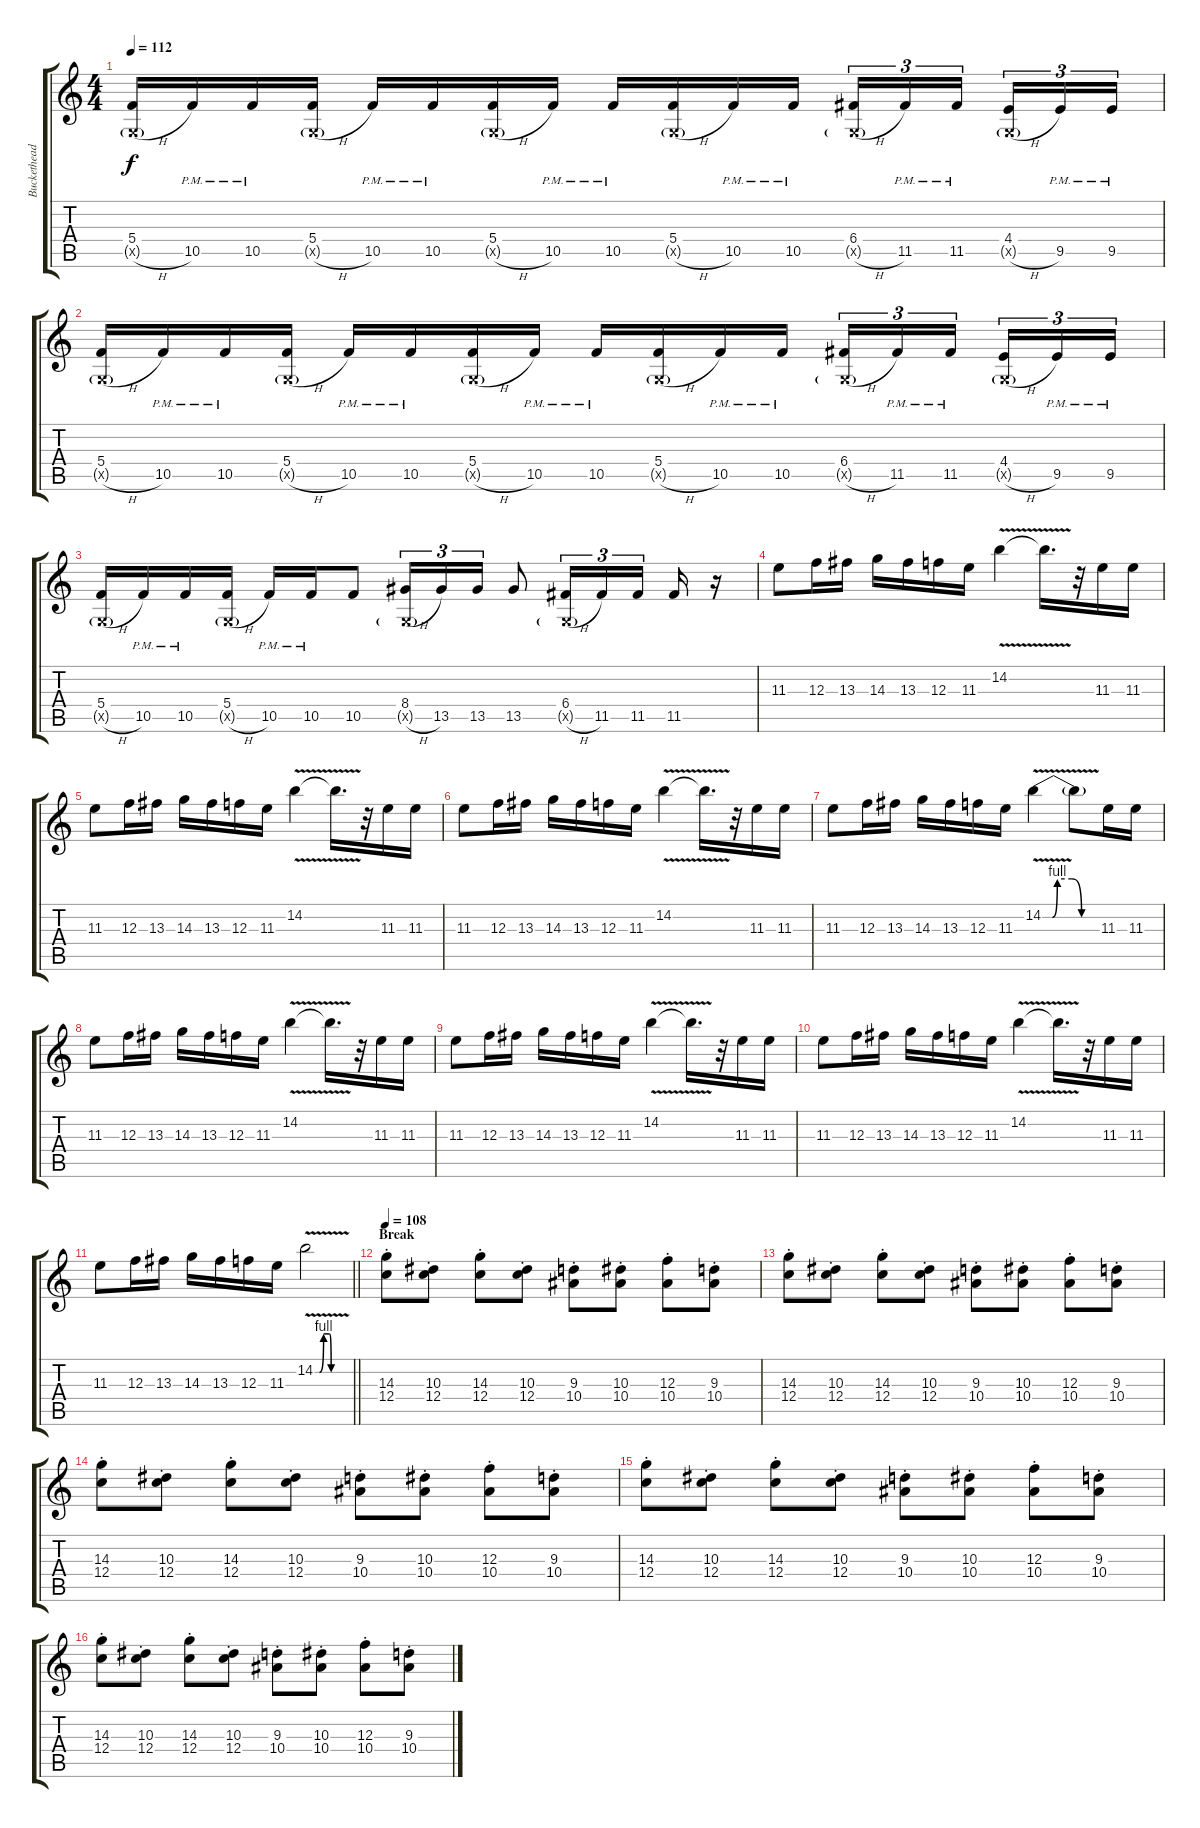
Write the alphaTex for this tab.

\track ("Buckethead" "Buckethead") {instrument distortionguitar}
\staff {score tabs}
\tuning (D4 A3 F3 C3 G2 D2) {hide}
\ts (4 4)
\tempo 112
\clef g2
\ks c
(5.4 0.5{h g x}).16{dy f} 10.5{pm}.16 10.5{pm}.16 (5.4 0.5{h g x}).16 10.5{pm}.16 10.5{pm}.16 (5.4 0.5{h g x}).16 10.5{pm}.16 10.5{pm}.16 (5.4 0.5{h g x}).16 10.5{pm}.16 10.5{pm}.16 (6.4 0.5{h g x}).16{tu (3 2)} 11.5{pm}.16{tu (3 2)} 11.5{pm}.16{tu (3 2) beam splitsecondary} (4.4 0.5{h g x}).16{tu (3 2)} 9.5{pm}.16{tu (3 2)} 9.5{pm}.16{tu (3 2)} |
(5.4 0.5{h g x}).16 10.5{pm}.16 10.5{pm}.16 (5.4 0.5{h g x}).16 10.5{pm}.16 10.5{pm}.16 (5.4 0.5{h g x}).16 10.5{pm}.16 10.5{pm}.16 (5.4 0.5{h g x}).16 10.5{pm}.16 10.5{pm}.16 (6.4 0.5{h g x}).16{tu (3 2)} 11.5{pm}.16{tu (3 2)} 11.5{pm}.16{tu (3 2) beam splitsecondary} (4.4 0.5{h g x}).16{tu (3 2)} 9.5{pm}.16{tu (3 2)} 9.5{pm}.16{tu (3 2)} |
(5.4 0.5{h g x}).16 10.5{pm}.16 10.5{pm}.16 (5.4 0.5{h g x}).16 10.5{pm}.16 10.5{pm}.16 10.5.8 (8.4 0.5{h g x}).16{tu (3 2)} 13.5.16{tu (3 2)} 13.5.16{tu (3 2)} 13.5.8 (6.4 0.5{h g x}).16{tu (3 2)} 11.5.16{tu (3 2)} 11.5.16{tu (3 2) beam splitsecondary} 11.5.16 r.16 |
11.3.8 12.3.16 13.3.16 14.3.16 13.3.16 12.3.16 11.3.16 14.2{v}.4 14.2{t}.16{d} r.32 11.3.16 11.3.16 |
11.3.8 12.3.16 13.3.16 14.3.16 13.3.16 12.3.16 11.3.16 14.2{v}.4 14.2{t}.16{d} r.32 11.3.16 11.3.16 |
11.3.8 12.3.16 13.3.16 14.3.16 13.3.16 12.3.16 11.3.16 14.2{v}.4 14.2{t}.16{d} r.32 11.3.16 11.3.16 |
11.3.8 12.3.16 13.3.16 14.3.16 13.3.16 12.3.16 11.3.16 14.2{be (custom 0 0 10 0 15 4 30 4 40 0 60 0) v}.4 14.2{t}.8 11.3.16 11.3.16 |
11.3.8 12.3.16 13.3.16 14.3.16 13.3.16 12.3.16 11.3.16 14.2{v}.4 14.2{t}.16{d} r.32 11.3.16 11.3.16 |
11.3.8 12.3.16 13.3.16 14.3.16 13.3.16 12.3.16 11.3.16 14.2{v}.4 14.2{t}.16{d} r.32 11.3.16 11.3.16 |
11.3.8 12.3.16 13.3.16 14.3.16 13.3.16 12.3.16 11.3.16 14.2{v}.4 14.2{t}.16{d} r.32 11.3.16 11.3.16 |
\barLineRight lightlight
11.3.8 12.3.16 13.3.16 14.3.16 13.3.16 12.3.16 11.3.16 14.2{be (custom 0 0 8 0 15 4 25 4 28 0 60 0) v}.2 |
\section ("" "Break")
\tempo 108
(14.3{st} 12.4{st}).8 (10.3{st} 12.4{st}).8 (14.3{st} 12.4{st}).8 (10.3{st} 12.4{st}).8 (9.3{st} 10.4{st}).8 (10.3{st} 10.4{st}).8 (12.3{st} 10.4{st}).8 (9.3{st} 10.4{st}).8 |
(14.3{st} 12.4{st}).8 (10.3{st} 12.4{st}).8 (14.3{st} 12.4{st}).8 (10.3{st} 12.4{st}).8 (9.3{st} 10.4{st}).8 (10.3{st} 10.4{st}).8 (12.3{st} 10.4{st}).8 (9.3{st} 10.4{st}).8 |
(14.3{st} 12.4{st}).8 (10.3{st} 12.4{st}).8 (14.3{st} 12.4{st}).8 (10.3{st} 12.4{st}).8 (9.3{st} 10.4{st}).8 (10.3{st} 10.4{st}).8 (12.3{st} 10.4{st}).8 (9.3{st} 10.4{st}).8 |
(14.3{st} 12.4{st}).8 (10.3{st} 12.4{st}).8 (14.3{st} 12.4{st}).8 (10.3{st} 12.4{st}).8 (9.3{st} 10.4{st}).8 (10.3{st} 10.4{st}).8 (12.3{st} 10.4{st}).8 (9.3{st} 10.4{st}).8 |
(14.3{st} 12.4{st}).8 (10.3{st} 12.4{st}).8 (14.3{st} 12.4{st}).8 (10.3{st} 12.4{st}).8 (9.3{st} 10.4{st}).8 (10.3{st} 10.4{st}).8 (12.3{st} 10.4{st}).8 (9.3{st} 10.4{st}).8
